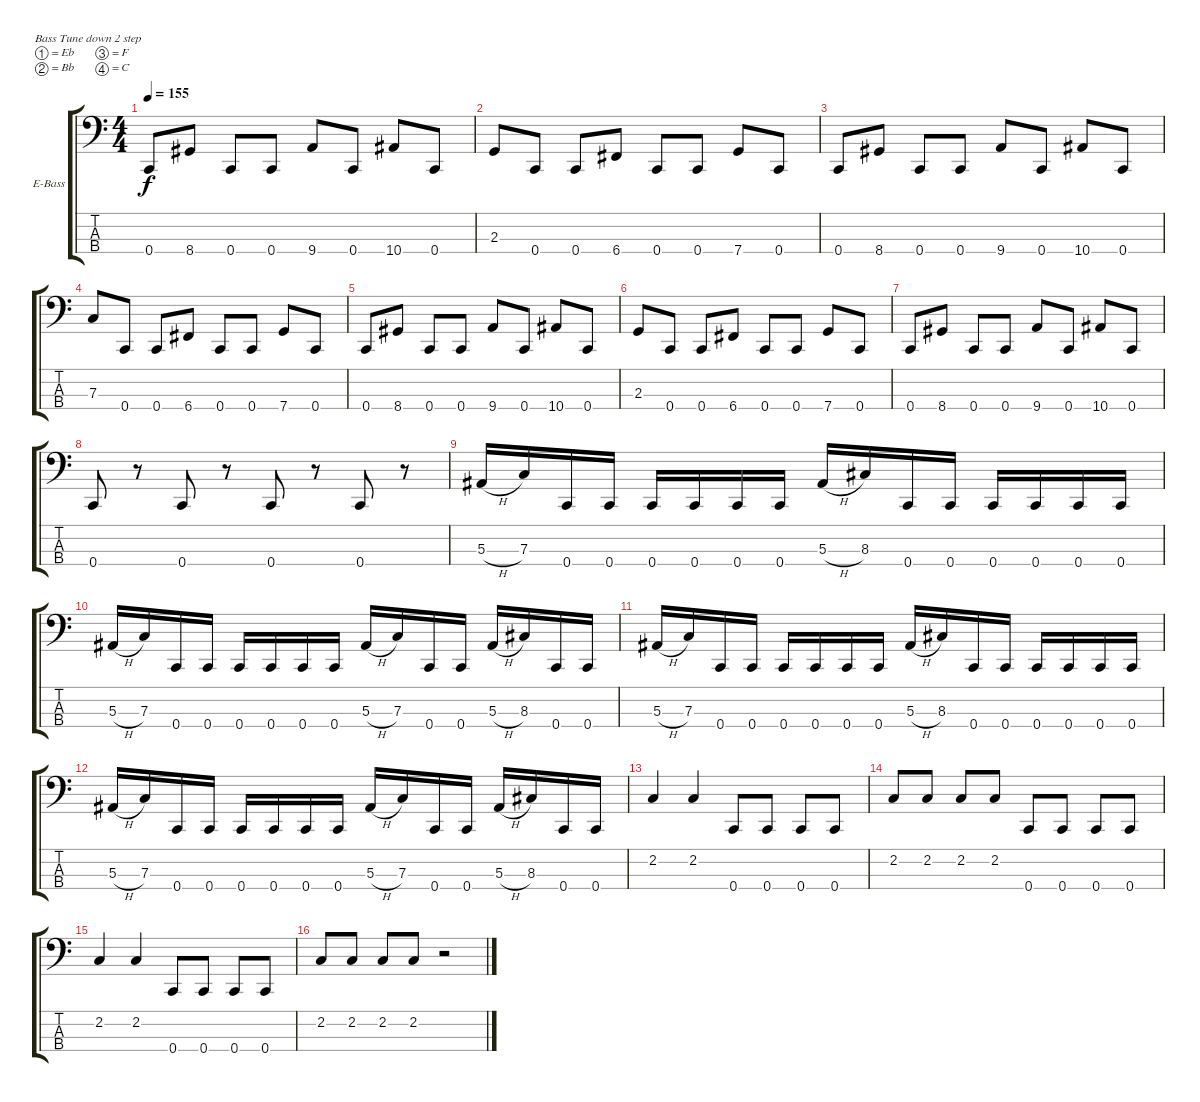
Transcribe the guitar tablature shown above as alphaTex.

\defaultSystemsLayout 4
\bracketExtendMode groupsimilarinstruments
\firstSystemTrackNameOrientation horizontal
\otherSystemsTrackNameOrientation horizontal
\track ("Sharlee D'Angelo" "E-Bass") {instrument electricbassfinger}
\staff {score tabs}
\tuning (Eb2 Bb1 F1 C1)
\ts (4 4)
\tempo 155
\clef f4
\ks c
0.4.8{dy f} 8.4.8 0.4.8 0.4.8 9.4.8 0.4.8 10.4.8 0.4.8 |
2.3.8 0.4.8 0.4.8 6.4.8 0.4.8 0.4.8 7.4.8 0.4.8 |
0.4.8 8.4.8 0.4.8 0.4.8 9.4.8 0.4.8 10.4.8 0.4.8 |
7.3.8 0.4.8 0.4.8 6.4.8 0.4.8 0.4.8 7.4.8 0.4.8 |
0.4.8 8.4.8 0.4.8 0.4.8 9.4.8 0.4.8 10.4.8 0.4.8 |
2.3.8 0.4.8 0.4.8 6.4.8 0.4.8 0.4.8 7.4.8 0.4.8 |
0.4.8 8.4.8 0.4.8 0.4.8 9.4.8 0.4.8 10.4.8 0.4.8 |
0.4.8 r.8 0.4.8 r.8 0.4.8 r.8 0.4.8 r.8 |
5.3{h}.16 7.3.16 0.4.16 0.4.16 0.4.16 0.4.16 0.4.16 0.4.16 5.3{h}.16 8.3.16 0.4.16 0.4.16 0.4.16 0.4.16 0.4.16 0.4.16 |
5.3{h}.16 7.3.16 0.4.16 0.4.16 0.4.16 0.4.16 0.4.16 0.4.16 5.3{h}.16 7.3.16 0.4.16 0.4.16 5.3{h}.16 8.3.16 0.4.16 0.4.16 |
5.3{h}.16 7.3.16 0.4.16 0.4.16 0.4.16 0.4.16 0.4.16 0.4.16 5.3{h}.16 8.3.16 0.4.16 0.4.16 0.4.16 0.4.16 0.4.16 0.4.16 |
5.3{h}.16 7.3.16 0.4.16 0.4.16 0.4.16 0.4.16 0.4.16 0.4.16 5.3{h}.16 7.3.16 0.4.16 0.4.16 5.3{h}.16 8.3.16 0.4.16 0.4.16 |
2.2.4 2.2.4 0.4.8 0.4.8 0.4.8 0.4.8 |
2.2.8 2.2.8 2.2.8 2.2.8 0.4.8 0.4.8 0.4.8 0.4.8 |
2.2.4 2.2.4 0.4.8 0.4.8 0.4.8 0.4.8 |
2.2.8 2.2.8 2.2.8 2.2.8 r.2
